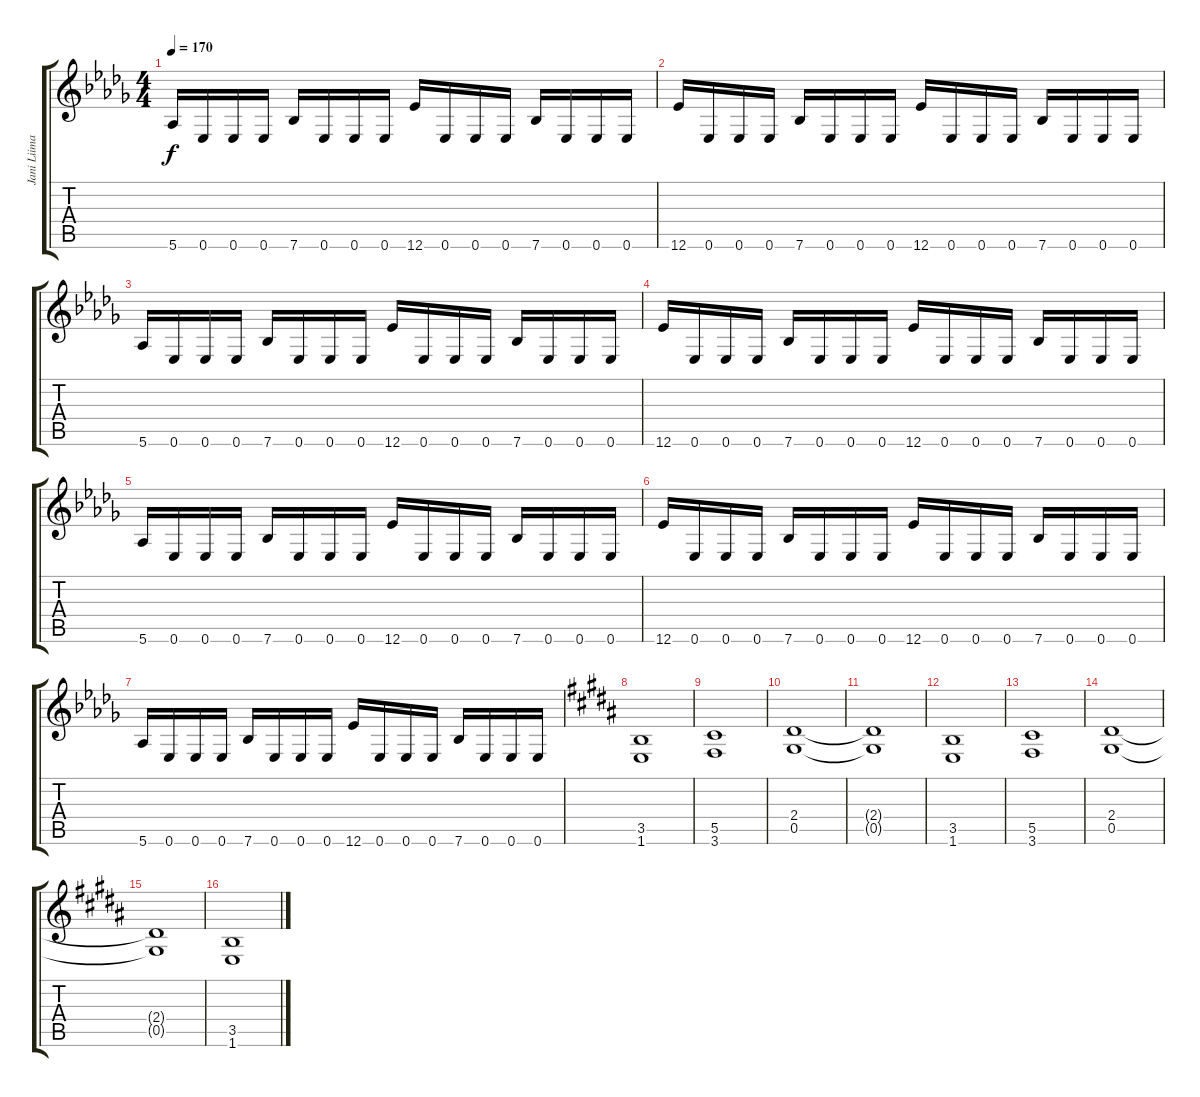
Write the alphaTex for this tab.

\track ("Jani Liimatainen (Rhythm Guitar)" "Jani Liima") {instrument overdrivenguitar}
\staff {score tabs}
\tuning (Eb4 Bb3 Gb3 Db3 Ab2 Eb2) {hide}
\ts (4 4)
\tempo 170
\clef g2
\ks db
5.6.16{dy f} 0.6.16 0.6.16 0.6.16 7.6.16 0.6.16 0.6.16 0.6.16 12.6.16 0.6.16 0.6.16 0.6.16 7.6.16 0.6.16 0.6.16 0.6.16 |
12.6.16 0.6.16 0.6.16 0.6.16 7.6.16 0.6.16 0.6.16 0.6.16 12.6.16 0.6.16 0.6.16 0.6.16 7.6.16 0.6.16 0.6.16 0.6.16 |
5.6.16 0.6.16 0.6.16 0.6.16 7.6.16 0.6.16 0.6.16 0.6.16 12.6.16 0.6.16 0.6.16 0.6.16 7.6.16 0.6.16 0.6.16 0.6.16 |
12.6.16 0.6.16 0.6.16 0.6.16 7.6.16 0.6.16 0.6.16 0.6.16 12.6.16 0.6.16 0.6.16 0.6.16 7.6.16 0.6.16 0.6.16 0.6.16 |
5.6.16 0.6.16 0.6.16 0.6.16 7.6.16 0.6.16 0.6.16 0.6.16 12.6.16 0.6.16 0.6.16 0.6.16 7.6.16 0.6.16 0.6.16 0.6.16 |
12.6.16 0.6.16 0.6.16 0.6.16 7.6.16 0.6.16 0.6.16 0.6.16 12.6.16 0.6.16 0.6.16 0.6.16 7.6.16 0.6.16 0.6.16 0.6.16 |
5.6.16 0.6.16 0.6.16 0.6.16 7.6.16 0.6.16 0.6.16 0.6.16 12.6.16 0.6.16 0.6.16 0.6.16 7.6.16 0.6.16 0.6.16 0.6.16 |
\ks b
(3.5 1.6).1 |
(5.5 3.6).1 |
(2.4 0.5).1 |
(2.4{t} 0.5{t}).1 |
(3.5 1.6).1 |
(5.5 3.6).1 |
(2.4 0.5).1 |
(2.4{t} 0.5{t}).1 |
(3.5 1.6).1
